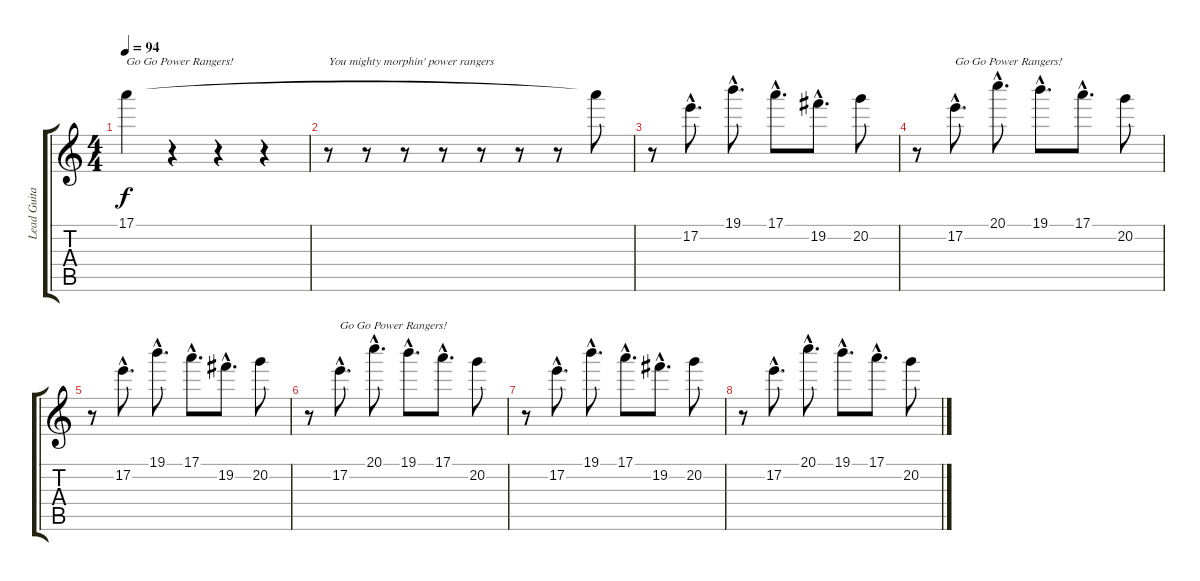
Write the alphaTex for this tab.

\track ("Lead Guitar" "Lead Guita") {instrument distortionguitar}
\staff {score tabs}
\tuning (E4 B3 G3 D3 A2 E2) {hide}
\ts (4 4)
\tempo 94
\clef g2
\ks c
17.1.4{txt "Go Go Power Rangers!" dy f} r.4 r.4 r.4 |
r.8{txt "You mighty morphin' power rangers"} r.8 r.8 r.8 r.8 r.8 r.8 17.1{t}.8 |
r.8 17.2{hac}.8{d} 19.1{hac}.8{d} 17.1{hac}.8{d} 19.2{hac}.8{d} 20.2.8 |
r.8 17.2{hac}.8{d txt "Go Go Power Rangers!"} 20.1{hac}.8{d} 19.1{hac}.8{d} 17.1{hac}.8{d} 20.2.8 |
r.8 17.2{hac}.8{d} 19.1{hac}.8{d} 17.1{hac}.8{d} 19.2{hac}.8{d} 20.2.8 |
r.8 17.2{hac}.8{d txt "Go Go Power Rangers!"} 20.1{hac}.8{d} 19.1{hac}.8{d} 17.1{hac}.8{d} 20.2.8 |
r.8 17.2{hac}.8{d} 19.1{hac}.8{d} 17.1{hac}.8{d} 19.2{hac}.8{d} 20.2.8 |
r.8 17.2{hac}.8{d} 20.1{hac}.8{d} 19.1{hac}.8{d} 17.1{hac}.8{d} 20.2.8
